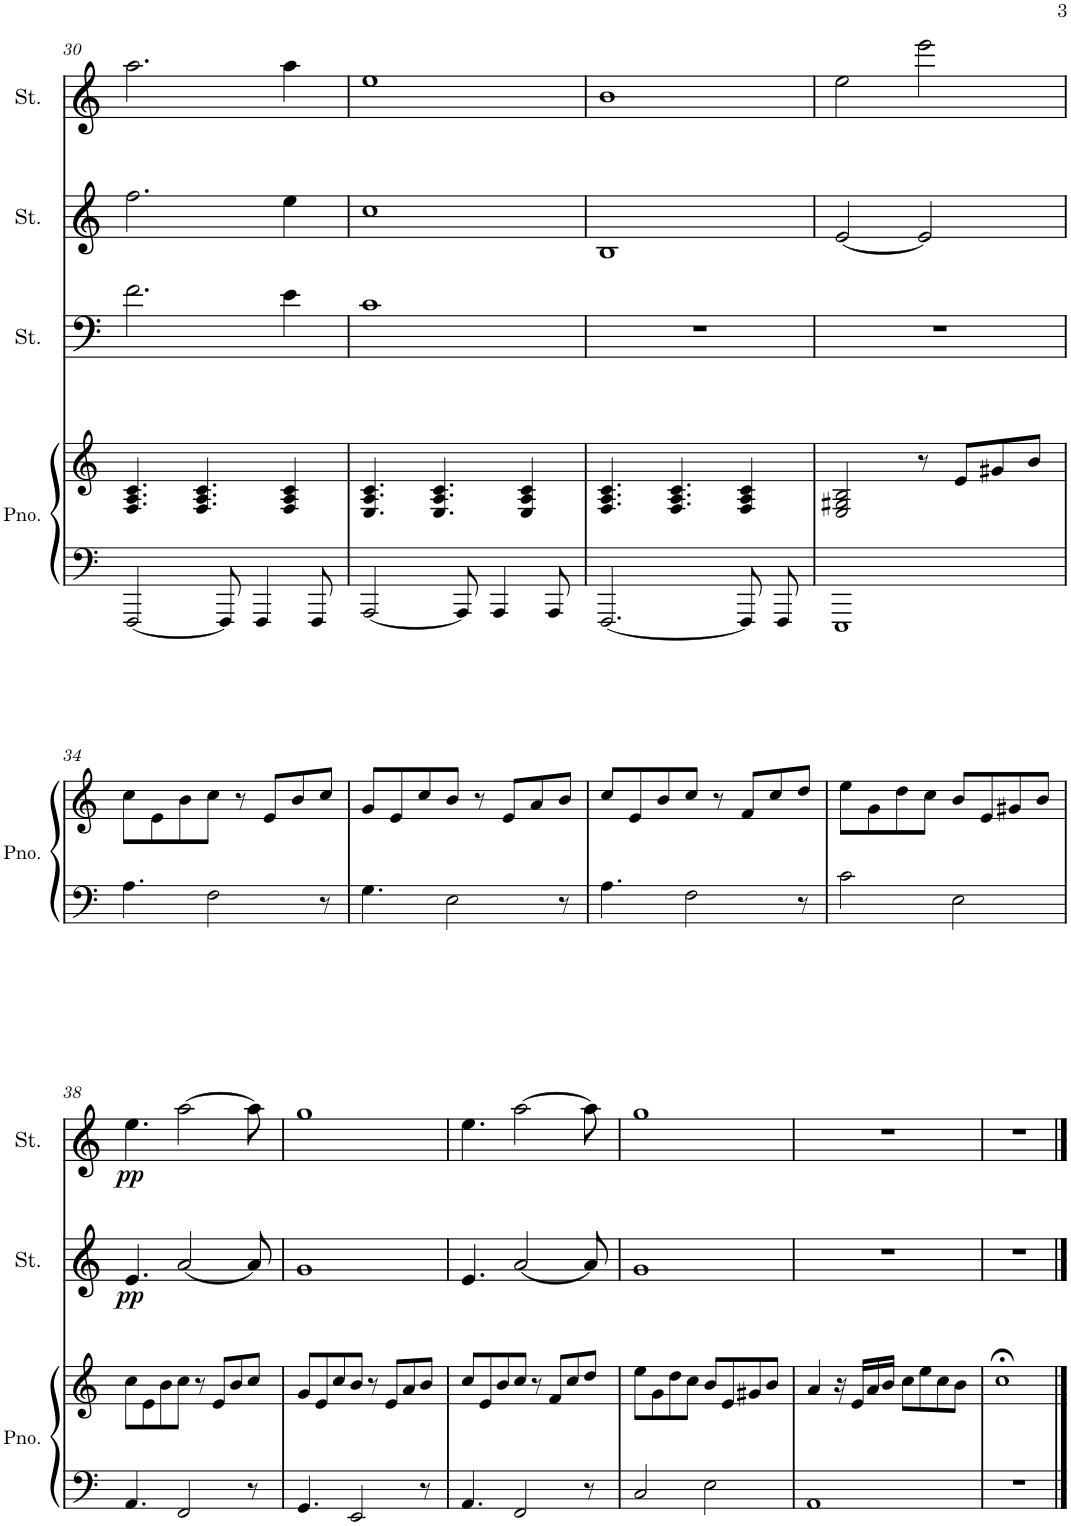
**kern	**kern	**kern	**kern	**dynam	**kern	**dynam
*part4	*part4	*part3	*part2	*part2	*part1	*part1
*staff5	*staff4	*staff3	*staff2	*staff2	*staff1	*staff1
*I"Piano	*	*I"Strings	*I"Strings	*	*I"Strings	*
*I'Pno.	*	*I'St.	*I'St.	*	*I'St.	*
!!LO:PB:g=z
*clefF4	*clefG2	*clefF4	*clefG2	*	*clefG2	*
*k[]	*k[]	*k[]	*k[]	*	*k[]	*
*M4/4	*M4/4	*M4/4	*M4/4	*	*M4/4	*
=30	=30	=30	=30	=30	=30	=30
[2FFF/	4.F/ 4.A/ 4.c/	2.f\	2.ff\	.	2.aa\	.
.	4.F/ 4.A/ 4.c/	.	.	.	.	.
8FFF/]	.	.	.	.	.	.
4FFF/	.	.	.	.	.	.
.	4F/ 4A/ 4c/	4e\	4ee\	.	4aa\	.
8FFF/	.	.	.	.	.	.
=31	=31	=31	=31	=31	=31	=31
[2AAA/	4.E/ 4.A/ 4.c/	1c	1cc	.	1ee	.
.	4.E/ 4.A/ 4.c/	.	.	.	.	.
8AAA/]	.	.	.	.	.	.
4AAA/	.	.	.	.	.	.
.	4E/ 4A/ 4c/	.	.	.	.	.
8AAA/	.	.	.	.	.	.
=32	=32	=32	=32	=32	=32	=32
[2.FFF/	4.F/ 4.A/ 4.c/	1r	1B	.	1b	.
.	4.F/ 4.A/ 4.c/	.	.	.	.	.
8FFF/L]	4F/ 4A/ 4c/	.	.	.	.	.
8FFF/J	.	.	.	.	.	.
=33	=33	=33	=33	=33	=33	=33
1EEE	2E/ 2G#X/ 2B/	1r	[2e/	.	2ee\	.
.	8r	.	2e/]	.	2eee\	.
.	8e/L	.	.	.	.	.
.	8g#X/	.	.	.	.	.
.	8b/J	.	.	.	.	.
!!LO:LB:g=z
=34	=34	=34	=34	=34	=34	=34
4.A\	8cc\L	1r	1r	.	1r	.
.	8e\	.	.	.	.	.
.	8b\	.	.	.	.	.
2F\	8cc\J	.	.	.	.	.
.	8r	.	.	.	.	.
.	8e/L	.	.	.	.	.
.	8b/	.	.	.	.	.
8r	8cc/J	.	.	.	.	.
=35	=35	=35	=35	=35	=35	=35
4.G\	8g/L	1r	1r	.	1r	.
.	8e/	.	.	.	.	.
.	8cc/	.	.	.	.	.
2E\	8b/J	.	.	.	.	.
.	8r	.	.	.	.	.
.	8e/L	.	.	.	.	.
.	8a/	.	.	.	.	.
8r	8b/J	.	.	.	.	.
=36	=36	=36	=36	=36	=36	=36
4.A\	8cc/L	1r	1r	.	1r	.
.	8e/	.	.	.	.	.
.	8b/	.	.	.	.	.
2F\	8cc/J	.	.	.	.	.
.	8r	.	.	.	.	.
.	8f/L	.	.	.	.	.
.	8cc/	.	.	.	.	.
8r	8dd/J	.	.	.	.	.
=37	=37	=37	=37	=37	=37	=37
2c\	8ee\L	1r	1r	.	1r	.
.	8g\	.	.	.	.	.
.	8dd\	.	.	.	.	.
.	8cc\J	.	.	.	.	.
2E\	8b/L	.	.	.	.	.
.	8e/	.	.	.	.	.
.	8g#X/	.	.	.	.	.
.	8b/J	.	.	.	.	.
!!LO:LB:g=z
=38	=38	=38	=38	=38	=38	=38
!	!	!	!	!LO:DY:b	!	!LO:DY:b
4.AA/	8cc\L	1r	4.e/	pp	4.ee\	pp
.	8e\	.	.	.	.	.
.	8b\	.	.	.	.	.
2FF/	8cc\J	.	[2a/	.	[2aa\	.
.	8r	.	.	.	.	.
.	8e/L	.	.	.	.	.
.	8b/	.	.	.	.	.
8r	8cc/J	.	8a/]	.	8aa\]	.
=39	=39	=39	=39	=39	=39	=39
4.GG/	8g/L	1r	1g	.	1gg	.
.	8e/	.	.	.	.	.
.	8cc/	.	.	.	.	.
2EE/	8b/J	.	.	.	.	.
.	8r	.	.	.	.	.
.	8e/L	.	.	.	.	.
.	8a/	.	.	.	.	.
8r	8b/J	.	.	.	.	.
=40	=40	=40	=40	=40	=40	=40
4.AA/	8cc/L	1r	4.e/	.	4.ee\	.
.	8e/	.	.	.	.	.
.	8b/	.	.	.	.	.
2FF/	8cc/J	.	[2a/	.	[2aa\	.
.	8r	.	.	.	.	.
.	8f/L	.	.	.	.	.
.	8cc/	.	.	.	.	.
8r	8dd/J	.	8a/]	.	8aa\]	.
=41	=41	=41	=41	=41	=41	=41
2C/	8ee\L	1r	1g	.	1gg	.
.	8g\	.	.	.	.	.
.	8dd\	.	.	.	.	.
.	8cc\J	.	.	.	.	.
2E\	8b/L	.	.	.	.	.
.	8e/	.	.	.	.	.
.	8g#X/	.	.	.	.	.
.	8b/J	.	.	.	.	.
=42	=42	=42	=42	=42	=42	=42
1AA	4a/	1r	1r	.	1r	.
.	16r	.	.	.	.	.
.	16e/LL	.	.	.	.	.
.	16a/	.	.	.	.	.
.	16b/JJ	.	.	.	.	.
.	8cc\L	.	.	.	.	.
.	8ee\	.	.	.	.	.
.	8cc\	.	.	.	.	.
.	8b\J	.	.	.	.	.
=43	=43	=43	=43	=43	=43	=43
1r	1cc;<	1r	1r	.	1r	.
==	==	==	==	==	==	==
*-	*-	*-	*-	*-	*-	*-
